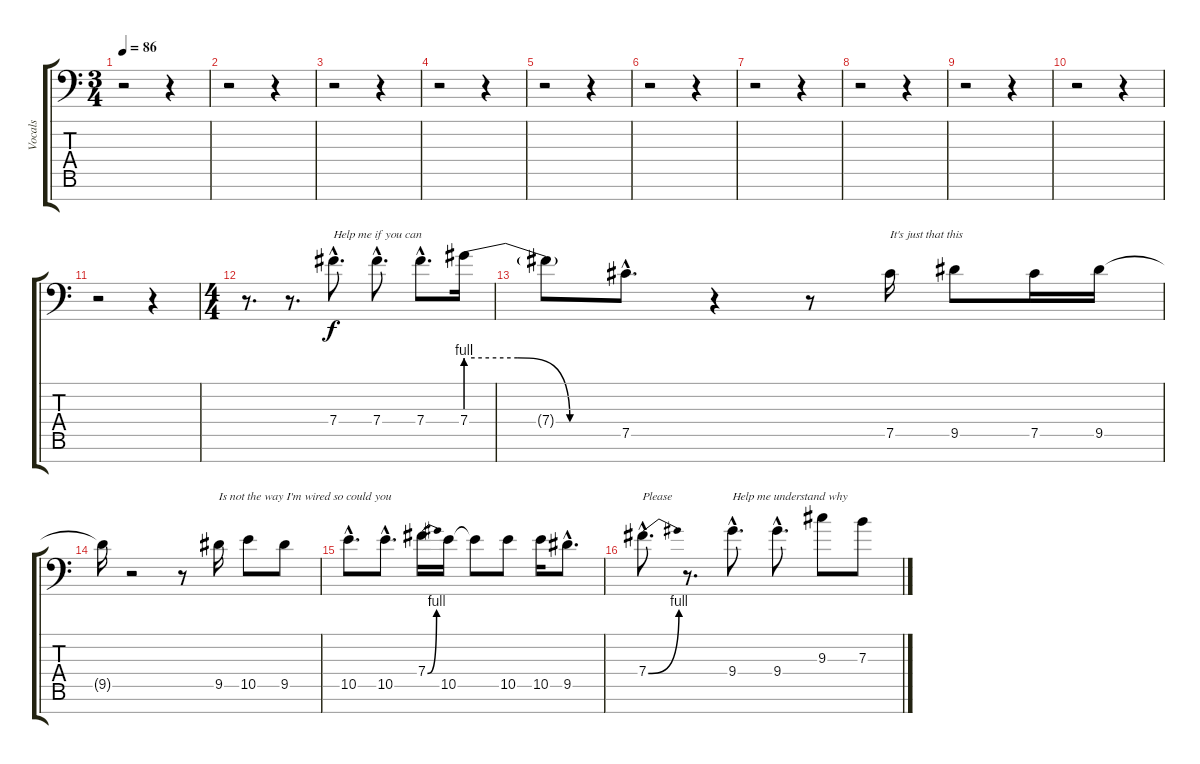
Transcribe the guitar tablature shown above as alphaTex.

\track ("Vocals" "Vocals") {instrument contrabass}
\staff {score tabs}
\tuning (Db4 Ab3 E3 B2 Gb2 B1 Gb1) {hide}
\ts (3 4)
\tempo 86
\clef f4
\ks c
r.2{dy f} r.4 |
r.2 r.4 |
r.2 r.4 |
r.2 r.4 |
r.2 r.4 |
r.2 r.4 |
r.2 r.4 |
r.2 r.4 |
r.2 r.4 |
r.2 r.4 |
r.2 r.4 |
\ts (4 4)
r.8{d} r.8{d} 7.4{hac}.8{d txt "Help me if you can"} 7.4{hac}.8{d} 7.4{hac}.8{d} 7.4{be (custom 0 4 20 4 40 0 60 0)}.16 |
7.4{t}.8 7.5{hac}.8{d} r.4 r.8 7.5.16{txt "It's just that this"} 9.5.8 7.5.16 9.5.16 |
9.5{t}.16 r.2 r.8 9.5.16{txt "Is not the way I'm wired so could you"} 10.5.8 9.5.8 |
10.5{hac}.8{d} 10.5{hac}.8{d} 7.4{be (bend 0 0 60 4)}.16 10.5.16 10.5{t}.8 10.5.8 10.5.16 9.5{hac}.8{d} |
7.4{be (bend 0 0 60 4) hac}.8{d txt "Please"} r.8{d} 9.4{hac}.8{d txt "Help me understand why"} 9.4{hac}.8{d} 9.3.8 7.3.8
